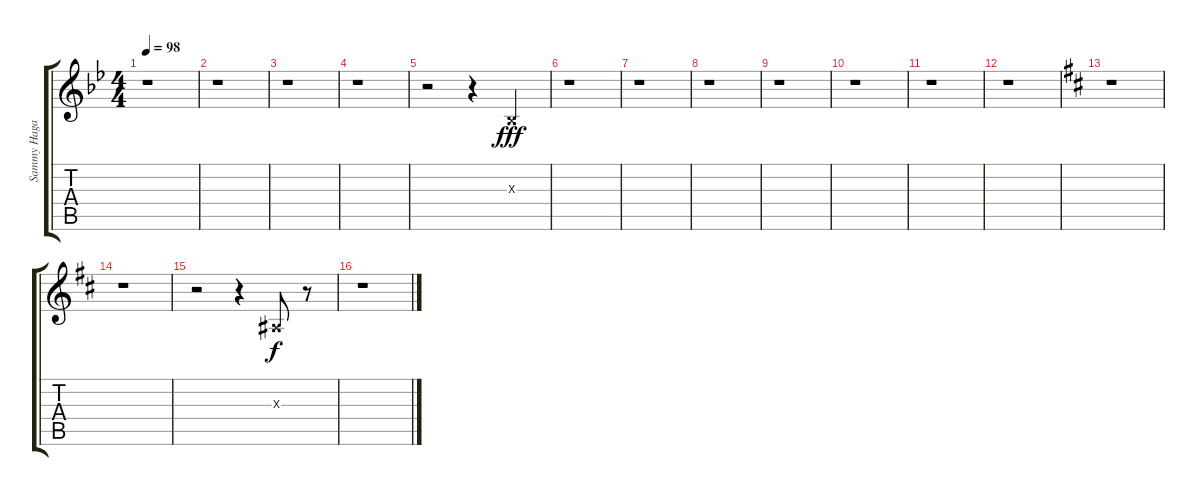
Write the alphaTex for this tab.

\track ("Sammy Hagar" "Sammy Haga") {instrument trumpet}
\staff {score tabs}
\tuning (E4 B3 G3 D3 A2 E2) {hide}
\ts (4 4)
\tempo 98
\clef g2
\ks gminor
r.1{dy fff instrument trumpet} |
r.1 |
r.1 |
r.1 |
r.2 r.4 3.3{x}.4 |
r.1 |
r.1 |
r.1 |
r.1 |
r.1 |
r.1 |
r.1 |
\ks bminor
r.1 |
r.1 |
r.2 r.4 3.3{x}.8{dy f} r.8 |
r.1
